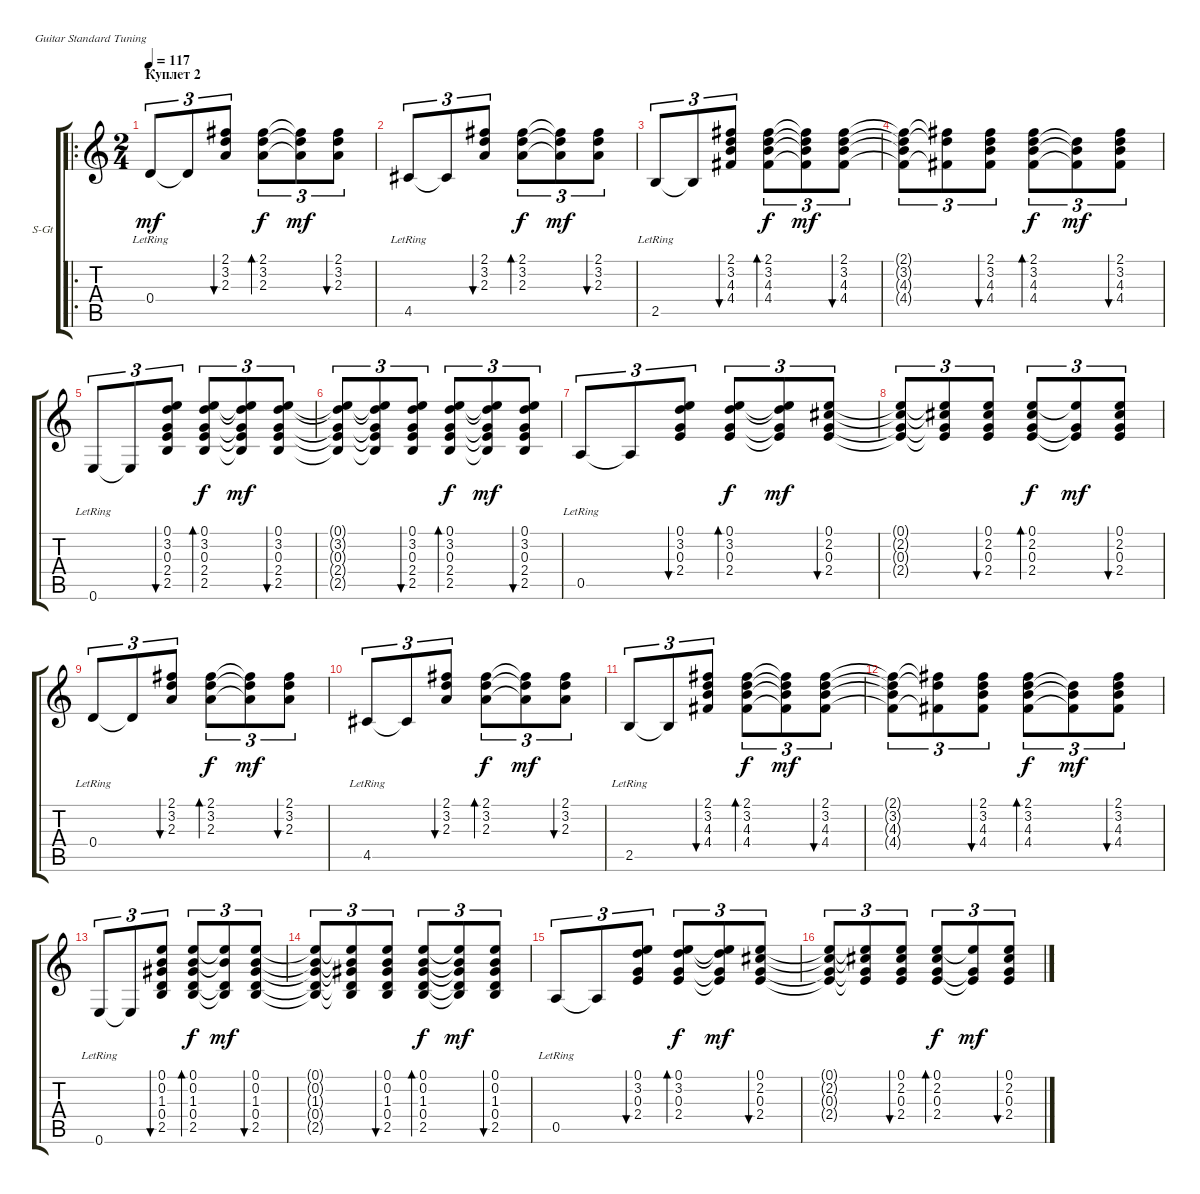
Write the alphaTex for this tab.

\defaultSystemsLayout 4
\bracketExtendMode groupsimilarinstruments
\firstSystemTrackNameOrientation horizontal
\otherSystemsTrackNameOrientation horizontal
\track ("Steel Guitar" "S-Gt") {instrument acousticguitarsteel}
\staff {score tabs}
\tuning (E4 B3 G3 D3 A2 E2)
\ro
\ts (2 4)
\section ("" "Куплет 2")
\tempo 117
\clef g2
\ks c
0.4{lr}.8{tu (3 2) dy mf} 0.4{t}.8{tu (3 2)} (2.3 3.2 2.1).8{tu (3 2) bu 30} (2.3 3.2 2.1).8{tu (3 2) bd 30 dy f} (2.3{t} 3.2{t} 2.1{t}).8{tu (3 2) dy mf} (2.3 3.2 2.1).8{tu (3 2) bu 30} |
4.5{lr}.8{tu (3 2)} 4.5{t}.8{tu (3 2)} (2.3 3.2 2.1).8{tu (3 2) bu 30} (2.3 3.2 2.1).8{tu (3 2) bd 30 dy f} (2.3{t} 3.2{t} 2.1{t}).8{tu (3 2) dy mf} (2.3 3.2 2.1).8{tu (3 2) bu 30} |
2.5{lr}.8{tu (3 2)} 2.5{t}.8{tu (3 2)} (4.3 3.2 2.1 4.4).8{tu (3 2) bu 30} (4.3 3.2 2.1 4.4).8{tu (3 2) bd 30 dy f} (4.3{t} 3.2{t} 2.1{t} 4.4{t}).8{tu (3 2) dy mf} (4.3 3.2 2.1 4.4).8{tu (3 2) bu 30} |
(4.3{t} 3.2{t} 2.1{t} 4.4{t}).8{tu (3 2)} (2.1{t} 3.2{t} 4.4{t}).8{tu (3 2)} (4.3 3.2 2.1 4.4).8{tu (3 2) bu 30} (4.3 3.2 2.1 4.4).8{tu (3 2) bd 30 dy f} (3.2{t} 4.4{t} 4.3{t}).8{tu (3 2) dy mf} (4.3 3.2 2.1 4.4).8{tu (3 2) bu 30} |
0.6{lr}.8{tu (3 2)} 0.6{t}.8{tu (3 2)} (0.3 3.2 0.1 2.4 2.5).8{tu (3 2) bu 30} (0.3 3.2 0.1 2.4 2.5).8{tu (3 2) bd 30 dy f} (3.2{t} 0.1{t} 2.5{t} 2.4{t} 0.3{t}).8{tu (3 2) dy mf} (0.3 3.2 0.1 2.4 2.5).8{tu (3 2) bu 30} |
(0.3{t} 3.2{t} 0.1{t} 2.4{t} 2.5{t}).8{tu (3 2)} (0.1{t} 3.2{t} 0.3{t} 2.4{t} 2.5{t}).8{tu (3 2)} (0.3 3.2 0.1 2.4 2.5).8{tu (3 2) bu 30} (0.3 3.2 0.1 2.4 2.5).8{tu (3 2) bd 30 dy f} (3.2{t} 0.1{t} 2.5{t} 2.4{t} 0.3{t}).8{tu (3 2) dy mf} (0.3 3.2 0.1 2.4 2.5).8{tu (3 2) bu 30} |
0.5{lr}.8{tu (3 2)} 0.5{t}.8{tu (3 2)} (0.3 3.2 0.1 2.4).8{tu (3 2) bu 30} (0.3 3.2 0.1 2.4).8{tu (3 2) bd 30 dy f} (3.2{t} 0.1{t} 2.4{t} 0.3{t}).8{tu (3 2) dy mf} (0.3 2.2 0.1 2.4).8{tu (3 2) bu 30} |
(0.3{t} 2.2{t} 0.1{t} 2.4{t}).8{tu (3 2)} (0.1{t} 2.2{t} 0.3{t} 2.4{t}).8{tu (3 2)} (0.3 2.2 0.1 2.4).8{tu (3 2) bu 30} (0.3 2.2 0.1 2.4).8{tu (3 2) bd 30 dy f} (0.1{t} 2.4{t} 0.3{t}).8{tu (3 2) dy mf} (0.3 2.2 0.1 2.4).8{tu (3 2) bu 30} |
0.4{lr}.8{tu (3 2)} 0.4{t}.8{tu (3 2)} (2.3 3.2 2.1).8{tu (3 2) bu 30} (2.3 3.2 2.1).8{tu (3 2) bd 30 dy f} (2.3{t} 3.2{t} 2.1{t}).8{tu (3 2) dy mf} (2.3 3.2 2.1).8{tu (3 2) bu 30} |
4.5{lr}.8{tu (3 2)} 4.5{t}.8{tu (3 2)} (2.3 3.2 2.1).8{tu (3 2) bu 30} (2.3 3.2 2.1).8{tu (3 2) bd 30 dy f} (2.3{t} 3.2{t} 2.1{t}).8{tu (3 2) dy mf} (2.3 3.2 2.1).8{tu (3 2) bu 30} |
2.5{lr}.8{tu (3 2)} 2.5{t}.8{tu (3 2)} (4.3 3.2 2.1 4.4).8{tu (3 2) bu 30} (4.3 3.2 2.1 4.4).8{tu (3 2) bd 30 dy f} (4.3{t} 3.2{t} 2.1{t} 4.4{t}).8{tu (3 2) dy mf} (4.3 3.2 2.1 4.4).8{tu (3 2) bu 30} |
(4.3{t} 3.2{t} 2.1{t} 4.4{t}).8{tu (3 2)} (2.1{t} 3.2{t} 4.4{t}).8{tu (3 2)} (4.3 3.2 2.1 4.4).8{tu (3 2) bu 30} (4.3 3.2 2.1 4.4).8{tu (3 2) bd 30 dy f} (3.2{t} 4.4{t} 4.3{t}).8{tu (3 2) dy mf} (4.3 3.2 2.1 4.4).8{tu (3 2) bu 30} |
0.6{lr}.8{tu (3 2)} 0.6{t}.8{tu (3 2)} (1.3 0.2 0.1 0.4 2.5).8{tu (3 2) bu 30} (1.3 0.2 0.1 0.4 2.5).8{tu (3 2) bd 30 dy f} (0.2{t} 0.1{t} 2.5{t} 0.4{t}).8{tu (3 2) dy mf} (1.3 0.2 0.1 0.4 2.5).8{tu (3 2) bu 30} |
(1.3{t} 0.2{t} 0.1{t} 0.4{t} 2.5{t}).8{tu (3 2)} (0.1{t} 0.2{t} 1.3{t} 0.4{t} 2.5{t}).8{tu (3 2)} (1.3 0.2 0.1 0.4 2.5).8{tu (3 2) bu 30} (1.3 0.2 0.1 0.4 2.5).8{tu (3 2) bd 30 dy f} (0.2{t} 0.1{t} 2.5{t} 0.4{t} 1.3{t}).8{tu (3 2) dy mf} (1.3 0.2 0.1 0.4 2.5).8{tu (3 2) bu 30} |
0.5{lr}.8{tu (3 2)} 0.5{t}.8{tu (3 2)} (0.3 3.2 0.1 2.4).8{tu (3 2) bu 30} (0.3 3.2 0.1 2.4).8{tu (3 2) bd 30 dy f} (3.2{t} 0.1{t} 2.4{t} 0.3{t}).8{tu (3 2) dy mf} (0.3 2.2 0.1 2.4).8{tu (3 2) bu 30} |
(0.3{t} 2.2{t} 0.1{t} 2.4{t}).8{tu (3 2)} (0.1{t} 2.2{t} 0.3{t} 2.4{t}).8{tu (3 2)} (0.3 2.2 0.1 2.4).8{tu (3 2) bu 30} (0.3 2.2 0.1 2.4).8{tu (3 2) bd 30 dy f} (0.1{t} 2.4{t} 0.3{t}).8{tu (3 2) dy mf} (0.3 2.2 0.1 2.4).8{tu (3 2) bu 30}
